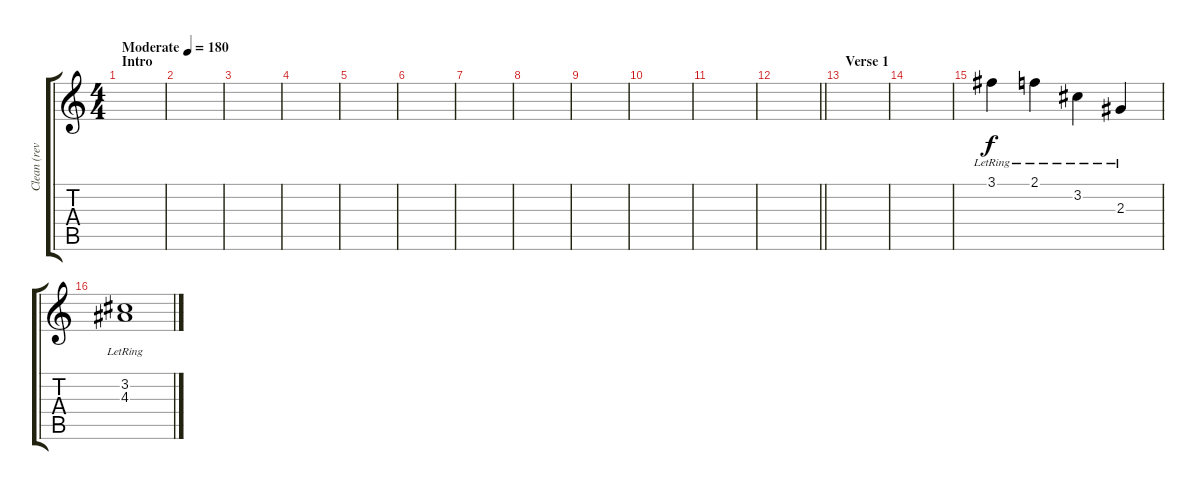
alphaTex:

\track ("Clean (reverbed) Lead Guitar" "Clean (rev") {instrument electricguitarclean}
\staff {score tabs}
\tuning (Eb4 Bb3 Gb3 Db3 Ab2 Db2) {hide}
\ts (4 4)
\section ("" "Intro")
\tempo (180 "Moderate")
\clef g2
\ks c
|
|
|
|
|
|
|
|
|
|
|
\barLineRight lightlight
|
\section ("" "Verse 1")
|
|
3.1{lr}.4 2.1{lr}.4 3.2{lr}.4 2.3{lr}.4 |
(3.2{lr} 4.3{lr}).1
